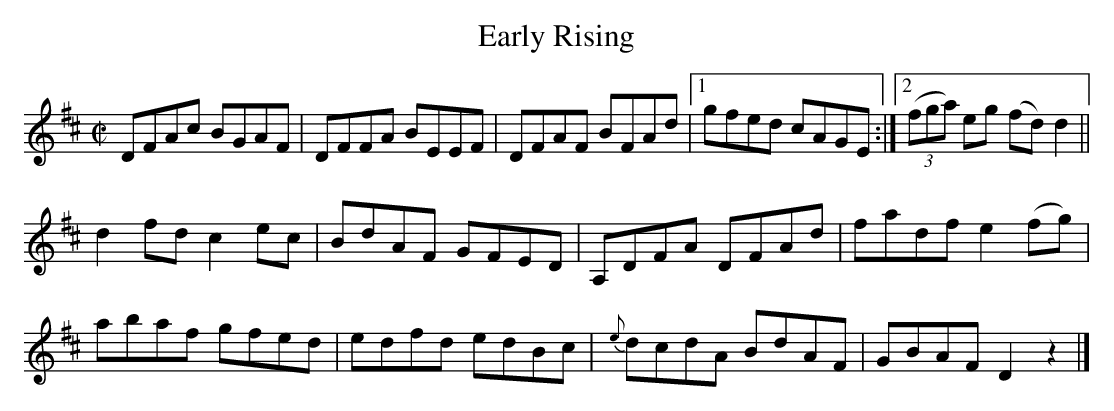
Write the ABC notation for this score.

X:1
T: Early Rising
M: C|
L: 1/8
K: D
 DFAc  BGAF | DFFA BEEF |    DFAF BFAd |1 gfed cAGE :|2 ((3fga) eg (fd) d2 ||
d2 fd c2 ec | BdAF GFED |   A,DFA DFAd |  fadf e2 (fg) |
 abaf  gfed | edfd edBc | {e}dcdA BdAF |  GBAF  D2 z2  |]
